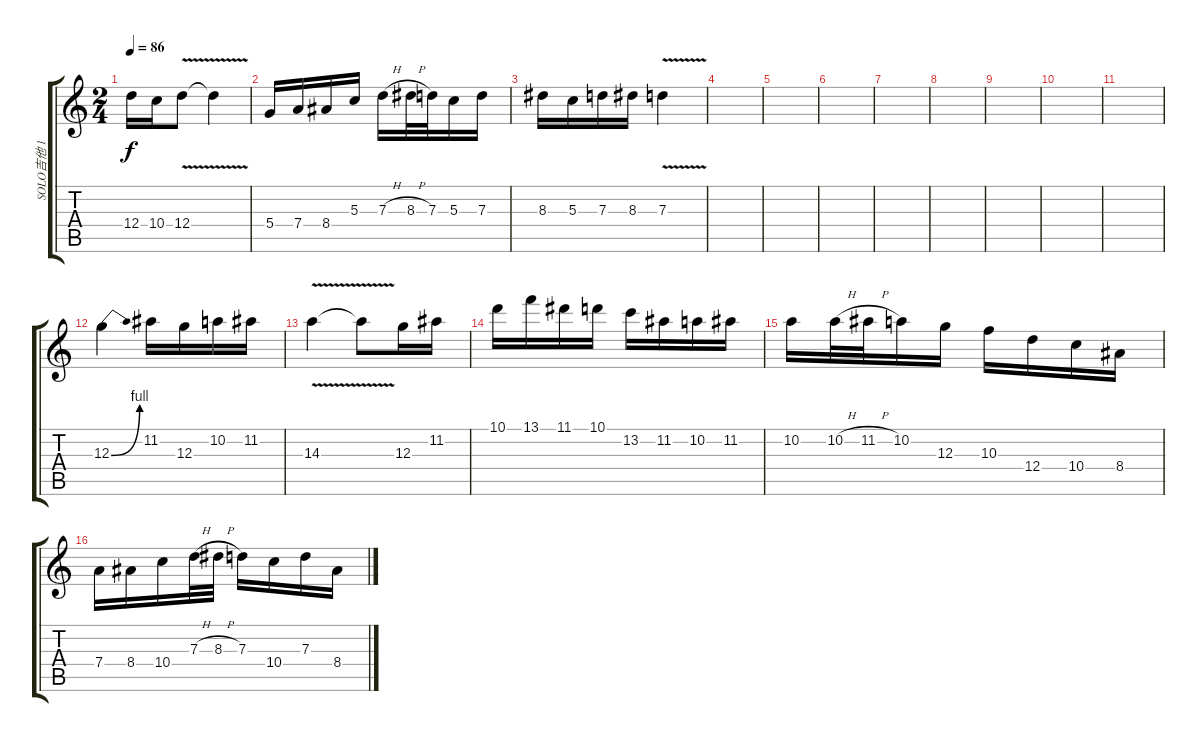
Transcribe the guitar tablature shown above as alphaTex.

\track ("SOLO吉他 1" "SOLO吉他 1") {instrument distortionguitar}
\staff {score tabs}
\tuning (E4 B3 G3 D3 A2 E2) {hide}
\ts (2 4)
\tempo 86
\clef g2
\ks c
12.4.16{dy f} 10.4.16 12.4{v}.8 12.4{t}.4 |
5.4.16 7.4.16 8.4.16 5.3.16 7.3{h}.16 8.3{h}.32 7.3.32 5.3.16 7.3.16 |
8.3.16 5.3.16 7.3.16 8.3.16 7.3{v}.4 |
|
|
|
|
|
|
|
|
12.3{be (bend 0 0 60 4)}.4 11.2.16 12.3.16 10.2.16 11.2.16 |
14.3{v}.4 14.3{t}.8 12.3.16 11.2.16 |
10.1.16 13.1.16 11.1.16 10.1.16 13.2.16 11.2.16 10.2.16 11.2.16 |
10.2.16 10.2{h}.32 11.2{h}.32 10.2.16 12.3.16 10.3.16 12.4.16 10.4.16 8.4.16 |
7.4.16 8.4.16 10.4.16 7.3{h}.32 8.3{h}.32 7.3.16 10.4.16 7.3.16 8.4.16
